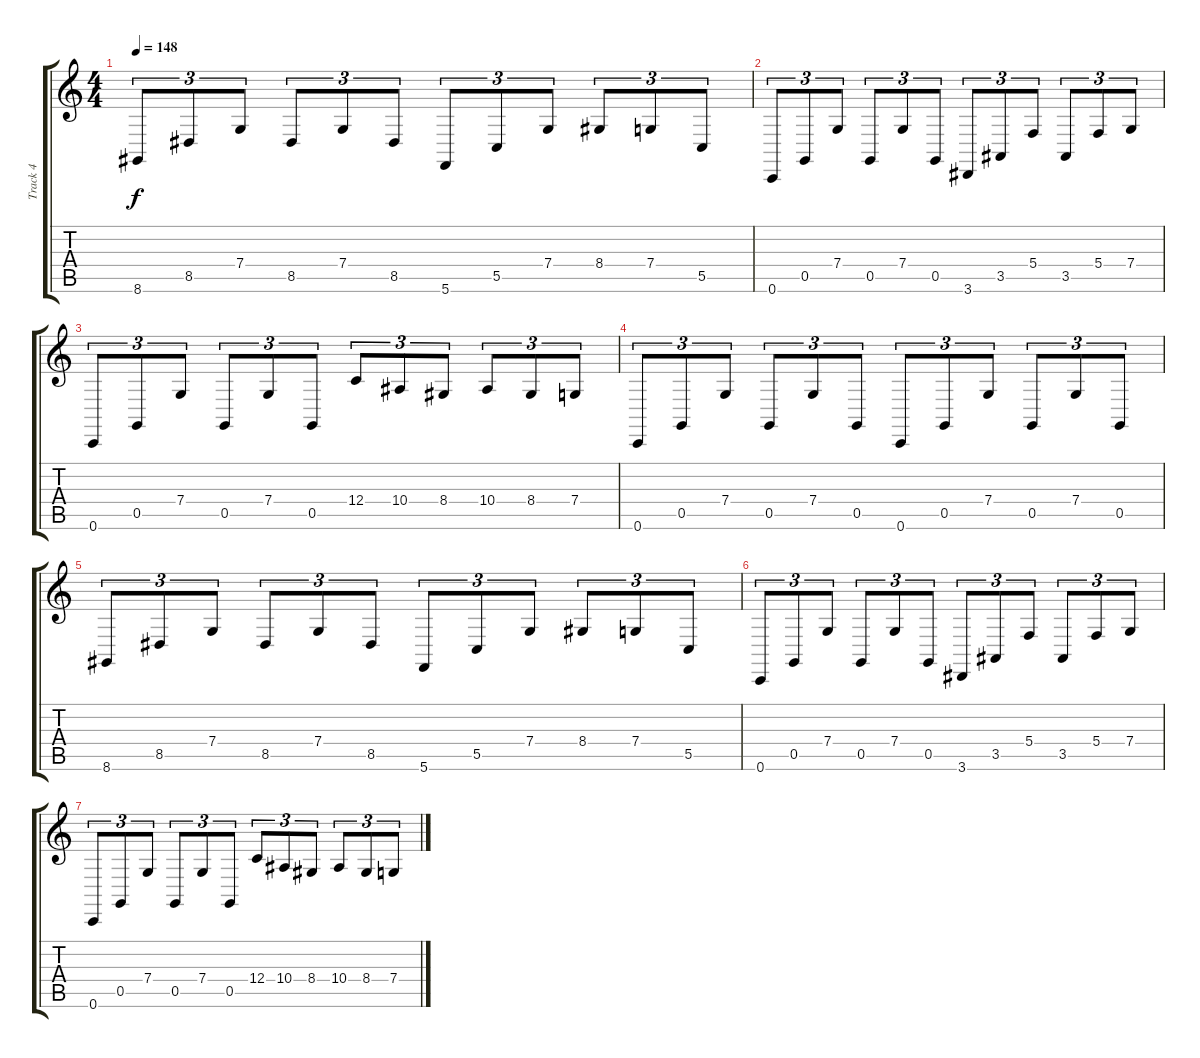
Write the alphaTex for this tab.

\track ("Track 4" "Track 4") {instrument electricgrandpiano}
\staff {score tabs}
\tuning (D4 A3 F3 C3 G2 C2) {hide}
\ts (4 4)
\tempo 148
\clef g2
\ks c
8.6.8{tu (3 2) dy f} 8.5.8{tu (3 2)} 7.4.8{tu (3 2)} 8.5.8{tu (3 2)} 7.4.8{tu (3 2)} 8.5.8{tu (3 2)} 5.6.8{tu (3 2)} 5.5.8{tu (3 2)} 7.4.8{tu (3 2)} 8.4.8{tu (3 2)} 7.4.8{tu (3 2)} 5.5.8{tu (3 2)} |
0.6.8{tu (3 2)} 0.5.8{tu (3 2)} 7.4.8{tu (3 2)} 0.5.8{tu (3 2)} 7.4.8{tu (3 2)} 0.5.8{tu (3 2)} 3.6.8{tu (3 2)} 3.5.8{tu (3 2)} 5.4.8{tu (3 2)} 3.5.8{tu (3 2)} 5.4.8{tu (3 2)} 7.4.8{tu (3 2)} |
0.6.8{tu (3 2)} 0.5.8{tu (3 2)} 7.4.8{tu (3 2)} 0.5.8{tu (3 2)} 7.4.8{tu (3 2)} 0.5.8{tu (3 2)} 12.4.8{tu (3 2)} 10.4.8{tu (3 2)} 8.4.8{tu (3 2)} 10.4.8{tu (3 2)} 8.4.8{tu (3 2)} 7.4.8{tu (3 2)} |
0.6.8{tu (3 2)} 0.5.8{tu (3 2)} 7.4.8{tu (3 2)} 0.5.8{tu (3 2)} 7.4.8{tu (3 2)} 0.5.8{tu (3 2)} 0.6.8{tu (3 2)} 0.5.8{tu (3 2)} 7.4.8{tu (3 2)} 0.5.8{tu (3 2)} 7.4.8{tu (3 2)} 0.5.8{tu (3 2)} |
8.6.8{tu (3 2)} 8.5.8{tu (3 2)} 7.4.8{tu (3 2)} 8.5.8{tu (3 2)} 7.4.8{tu (3 2)} 8.5.8{tu (3 2)} 5.6.8{tu (3 2)} 5.5.8{tu (3 2)} 7.4.8{tu (3 2)} 8.4.8{tu (3 2)} 7.4.8{tu (3 2)} 5.5.8{tu (3 2)} |
0.6.8{tu (3 2)} 0.5.8{tu (3 2)} 7.4.8{tu (3 2)} 0.5.8{tu (3 2)} 7.4.8{tu (3 2)} 0.5.8{tu (3 2)} 3.6.8{tu (3 2)} 3.5.8{tu (3 2)} 5.4.8{tu (3 2)} 3.5.8{tu (3 2)} 5.4.8{tu (3 2)} 7.4.8{tu (3 2)} |
0.6.8{tu (3 2)} 0.5.8{tu (3 2)} 7.4.8{tu (3 2)} 0.5.8{tu (3 2)} 7.4.8{tu (3 2)} 0.5.8{tu (3 2)} 12.4.8{tu (3 2)} 10.4.8{tu (3 2)} 8.4.8{tu (3 2)} 10.4.8{tu (3 2)} 8.4.8{tu (3 2)} 7.4.8{tu (3 2)}
